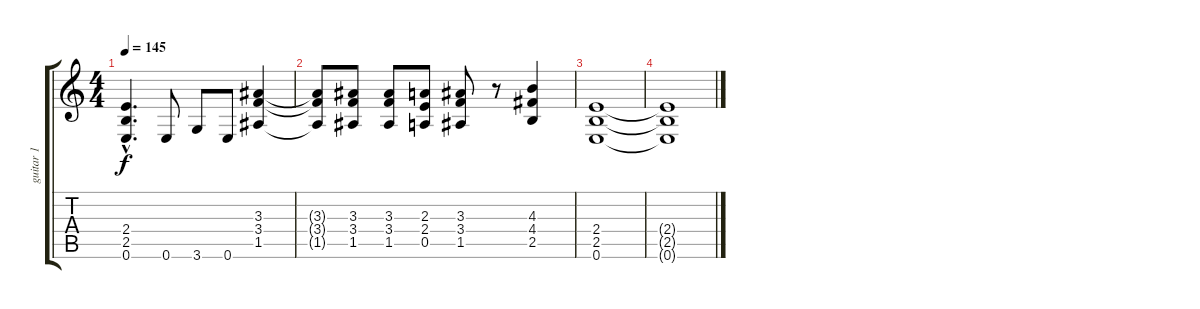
\track ("guitar 1" "guitar 1") {instrument overdrivenguitar}
\staff {score tabs}
\tuning (E4 B3 G3 D3 A2 E2) {hide}
\ts (4 4)
\tempo 145
\clef g2
\ks c
(2.4{hac} 2.5{hac} 0.6{hac}).4{d dy f} 0.6.8 3.6.8 0.6.8 (3.3 3.4 1.5).4 |
(3.3{t} 3.4{t} 1.5{t}).8 (3.3 3.4 1.5).8 (3.3 3.4 1.5).8 (2.3 2.4 0.5).8 (3.3 3.4 1.5).8 r.8 (4.3 4.4 2.5).4 |
(2.4 2.5 0.6).1 |
(2.4{t} 2.5{t} 0.6{t}).1
